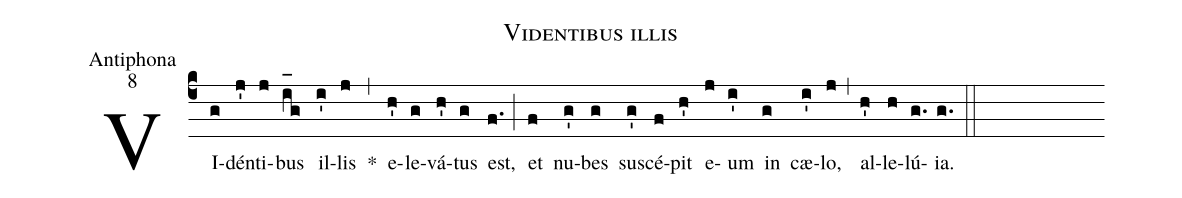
name:Videntibus illis;
office-part:Antiphona;
mode:8;
%%
(c4) VI(g)dén(j')ti(j)bus(i_[oh:h]g) il(i')lis(j) *(,) e(h')le(g)vá(h')tus(g) est,(f.) (;) et(f) nu(g')bes(g) sus(g')cé(f)pit(h') e(j)um(i') in(g) cæ(i')lo,(j) (,) al(h')le(h)lú(g.){ia}.(g.) (::)

%<eu>E(j) u(j) o(i) u(j) a(h) e.</eu>(g.) (::)
